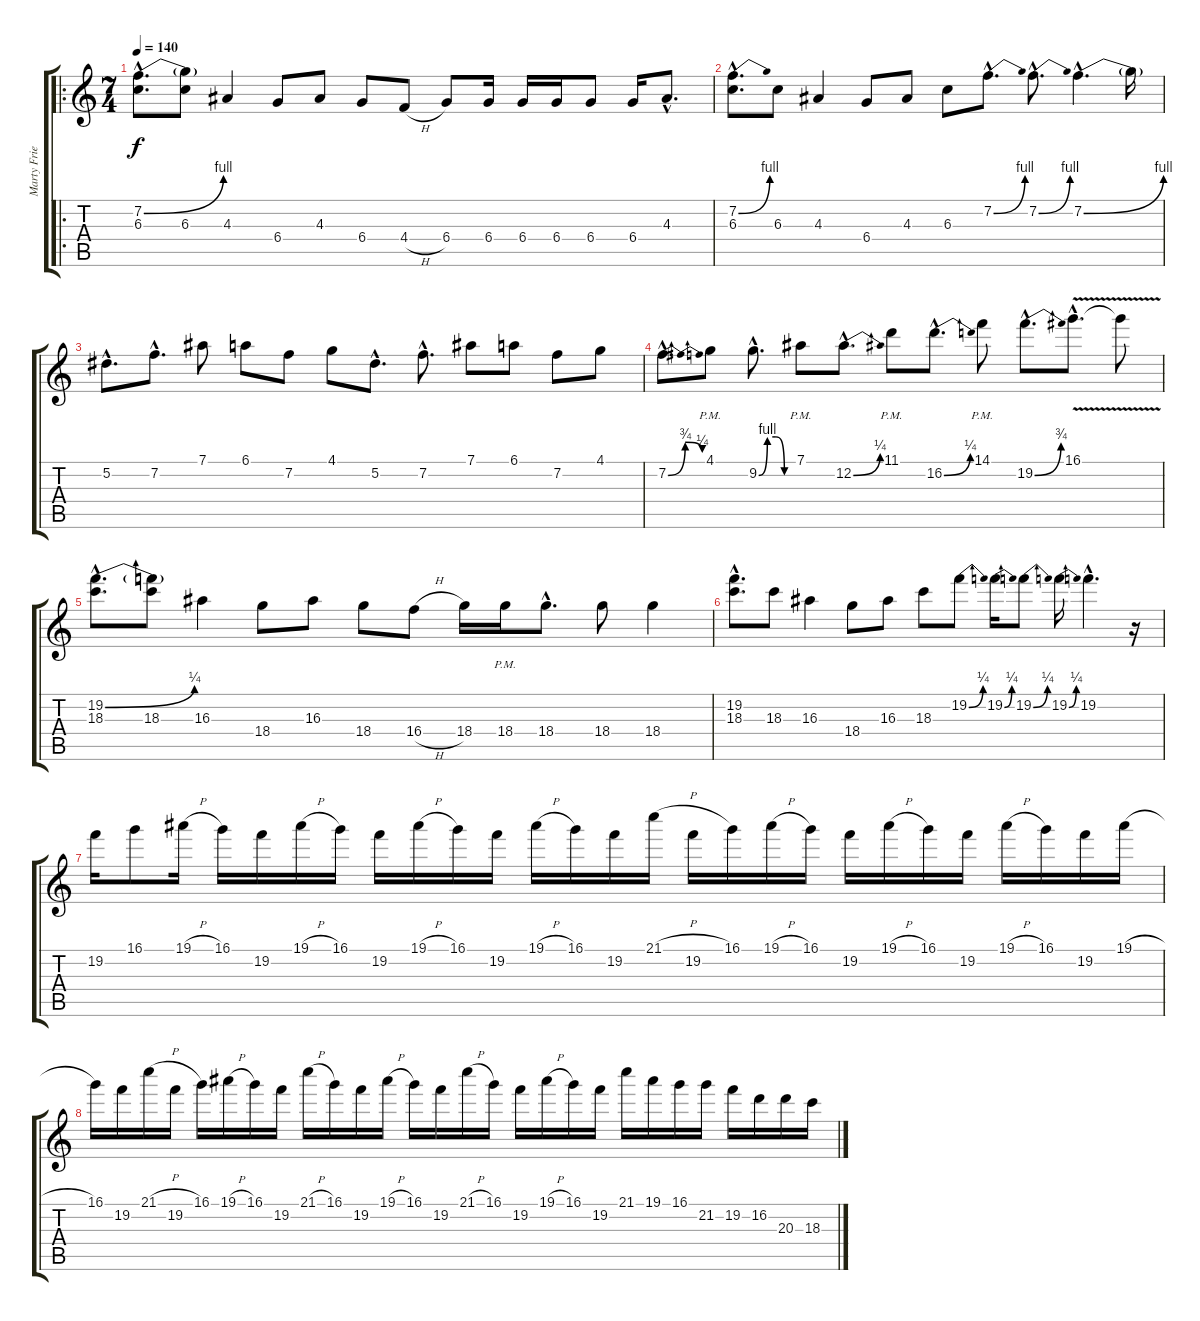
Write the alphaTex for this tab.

\track ("Marty Friedman" "Marty Frie") {instrument distortionguitar}
\staff {score tabs}
\tuning (Eb4 Bb3 Gb3 Db3 Ab2 Eb2) {hide}
\ro
\ts (7 4)
\tempo 140
\clef g2
\ks c
(7.2{be (bend 0 0 60 4) hac} 6.3{hac}).8{d dy f volume 13} (7.2{t} 6.3).8 4.3.4 6.4.8 4.3.8 6.4.8 4.4{h}.8 6.4.8 6.4.16 6.4.16 6.4.16 6.4.8 6.4.16 4.3{hac}.8{d} |
(7.2{be (bend 0 0 60 4) hac} 6.3{hac}).8{d} 6.3.8 4.3.4 6.4.8 4.3.8 6.3.8 7.2{be (bend 0 0 60 4) hac}.8{d} 7.2{be (bend 0 0 60 4) hac}.8{d} 7.2{be (bend 0 0 60 4) hac}.4{d} 7.2{t}.16 |
5.2{hac}.8{d} 7.2{hac}.8{d} 7.1.8 6.1.8 7.2.8 4.1.8 5.2{hac}.8{d} 7.2{hac}.8{d} 7.1.8 6.1.8 7.2.8 4.1.8 |
7.2{be (bendrelease 0 0 30 3 30 3 60 1) hac}.8{d} 4.1{pm}.8 9.2{be (custom 0 0 15 4 30 4 45 0 60 0) hac}.8{d} 7.1{pm}.8 12.2{be (bend 0 0 60 1) hac}.8{d} 11.1{pm}.8 16.2{be (bend 0 0 60 1) hac}.8{d} 14.1{pm}.8 19.2{be (bend 0 0 60 3) hac}.8{d} 16.1{v hac}.8{d} 16.1{t}.8 |
(19.2{be (bend 0 0 60 1) hac} 18.3{hac}).8{d} (19.2{t} 18.3).8 16.3.4 18.4.8 16.3.8 18.4.8 16.4{h}.8 18.4.16 18.4{pm}.16 18.4{hac}.8{d} 18.4.8 18.4.4 |
(19.2{hac} 18.3{hac}).8{d} 18.3.8 16.3.4 18.4.8 16.3.8 18.3.8 19.2{be (bend 0 0 60 1)}.8 19.2{be (bend 0 0 60 1)}.16 19.2{be (bend 0 0 60 1)}.8 19.2{be (bend 0 0 60 1)}.16 19.2{hac}.4{d} r.16 |
19.2.16 16.1.8 19.1{h}.16 16.1.16 19.2.16 19.1{h}.16 16.1.16 19.2.16 19.1{h}.16 16.1.16 19.2.16 19.1{h}.16 16.1.16 19.2.16 21.1{h}.16 19.2.16 16.1.16 19.1{h}.16 16.1.16 19.2.16 19.1{h}.16 16.1.16 19.2.16 19.1{h}.16 16.1.16 19.2.16 19.1{h}.16 |
16.1.16 19.2.16 21.1{h}.16 19.2.16 16.1.16 19.1{h}.16 16.1.16 19.2.16 21.1{h}.16 16.1.16 19.2.16 19.1{h}.16 16.1.16 19.2.16 21.1{h}.16 16.1.16 19.2.16 19.1{h}.16 16.1.16 19.2.16 21.1.16 19.1.16 16.1.16 21.2.16 19.2.16 16.2.16 20.3.16 18.3.16
